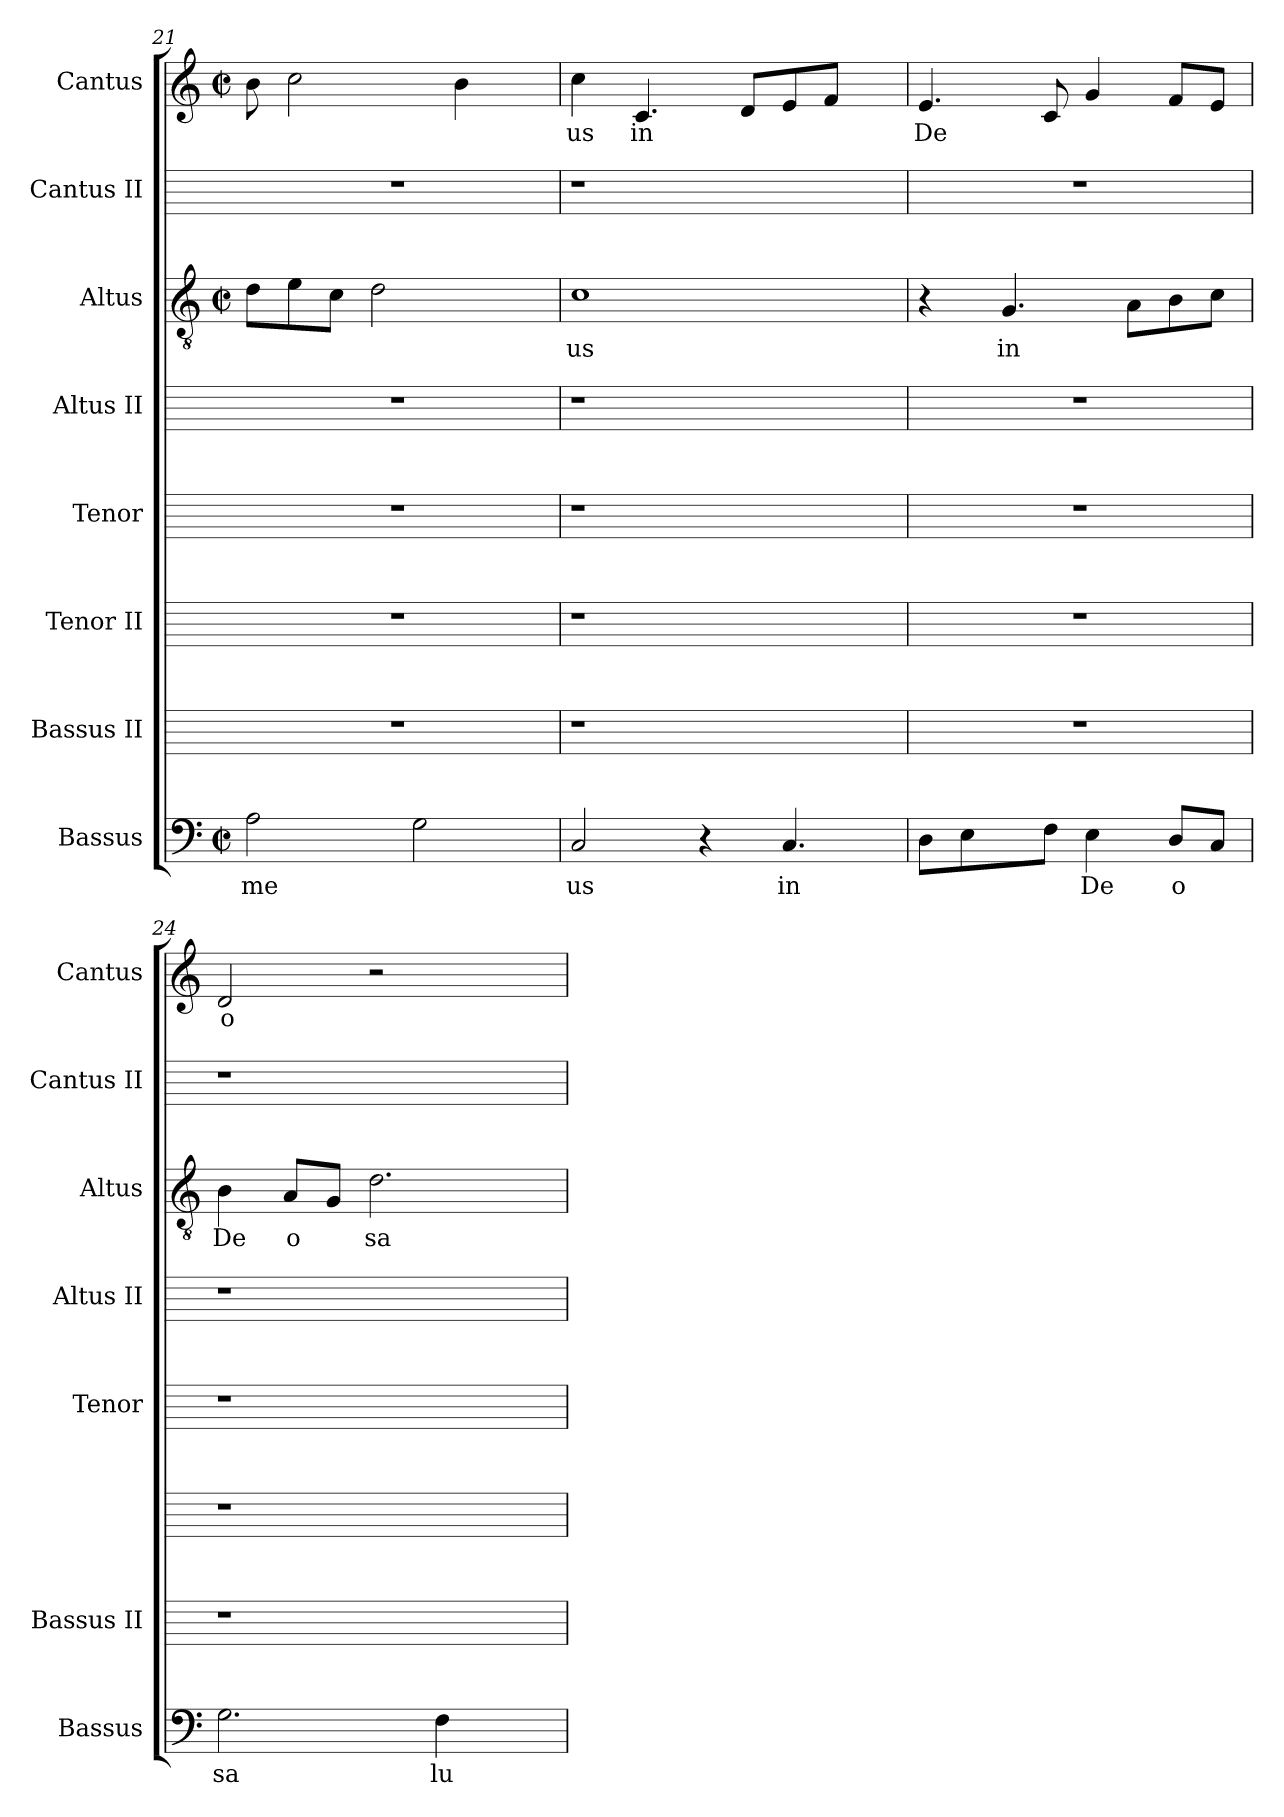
**kern	**text	**kern	**kern	**kern	**kern	**kern	**text	**kern	**kern	**text
*part8	*part8	*part7	*part6	*part5	*part4	*part3	*part3	*part2	*part1	*part1
*staff8	*staff8	*staff7	*staff6	*staff5	*staff4	*staff3	*staff3	*staff2	*staff1	*staff1
*I"Bassus	*	*I"Bassus II	*I"Tenor II	*I"Tenor	*I"Altus II	*I"Altus	*	*I"Cantus II	*I"Cantus	*
*I'Bassus	*	*I'Bassus II	*	*I'Tenor	*I'Altus II	*I'Altus	*	*I'Cantus II	*I'Cantus	*
*clefF4	*	*	*	*	*	*clefGv2	*	*	*clefG2	*
*M2/2	*	*	*	*	*	*M2/2	*	*	*M2/2	*
*met(c|)	*	*	*	*	*	*met(c|)	*	*	*met(c|)	*
=21	=21	=21	=21	=21	=21	=21	=21	=21	=21	=21
!	!LO:LY:b	!	!	!	!	!	!	!	!	!
2A\	me	1r	1r	1r	1r	8d\L	.	1r	8b\	.
.	.	.	.	.	.	8e\	.	.	2cc\	.
.	.	.	.	.	.	8c\J	.	.	.	.
.	.	.	.	.	.	2d\	.	.	.	.
2G\	.	.	.	.	.	.	.	.	.	.
.	.	.	.	.	.	.	.	.	4b\	.
.	.	.	.	.	.	8ryy	.	.	8ryy	.
=22	=22	=22	=22	=22	=22	=22	=22	=22	=22	=22
!	!LO:LY:b:cj	!	!	!	!	!	!LO:LY:b:cj	!	!	!LO:LY:b:cj
2C/	us	1r	1r	1r	1r	1c	us	1r	4cc\	us
!	!	!	!	!	!	!	!	!	!	!LO:LY:b:cj
.	.	.	.	.	.	.	.	.	4.c/	in
4r	.	.	.	.	.	.	.	.	.	.
.	.	.	.	.	.	.	.	.	8d/L	.
!	!LO:LY:b:cj	!	!	!	!	!	!	!	!	!
4.C/	in	.	.	.	.	.	.	.	8e/	.
.	.	.	.	.	.	.	.	.	8f/J	.
.	.	8ryy	8ryy	8ryy	8ryy	8ryy	.	8ryy	8ryy	.
=23	=23	=23	=23	=23	=23	=23	=23	=23	=23	=23
!	!	!	!	!	!	!	!	!	!	!LO:LY:b
8D\L	.	1r	1r	1r	1r	4r	.	1r	4.e/	De
8E\	.	.	.	.	.	.	.	.	.	.
!	!	!	!	!	!	!	!LO:LY:b:cj	!	!	!
8ryy	.	.	.	.	.	4.G/	in	.	.	.
8F\J	.	.	.	.	.	.	.	.	8c/	.
!	!LO:LY:b:cj	!	!	!	!	!	!	!	!	!
4E\	De	.	.	.	.	.	.	.	4g/	.
.	.	.	.	.	.	8A\L	.	.	.	.
!	!LO:LY:b:cj	!	!	!	!	!	!	!	!	!
8D/L	o	.	.	.	.	8B\	.	.	8f/L	.
8C/J	.	.	.	.	.	8c\J	.	.	8e/J	.
!!LO:PB:g=z
=24	=24	=24	=24	=24	=24	=24	=24	=24	=24	=24
!	!LO:LY:b:cj	!	!	!	!	!	!LO:LY:b:cj	!	!	!LO:LY:b:cj
2.G\	sa	1r	1r	1r	1r	4B\	De	1r	2d/	o
!	!	!	!	!	!	!	!LO:LY:b:cj	!	!	!
.	.	.	.	.	.	8A/L	o	.	.	.
.	.	.	.	.	.	8G/J	.	.	.	.
!	!	!	!	!	!	!	!LO:LY:b:cj	!	!	!
.	.	.	.	.	.	2.d\	sa	.	2r	.
!	!LO:LY:b:cj	!	!	!	!	!	!	!	!	!
4F\	lu	.	.	.	.	.	.	.	.	.
4ryy	.	4ryy	4ryy	4ryy	4ryy	.	.	4ryy	4ryy	.
=	=	=	=	=	=	=	=	=	=	=
*-	*-	*-	*-	*-	*-	*-	*-	*-	*-	*-
